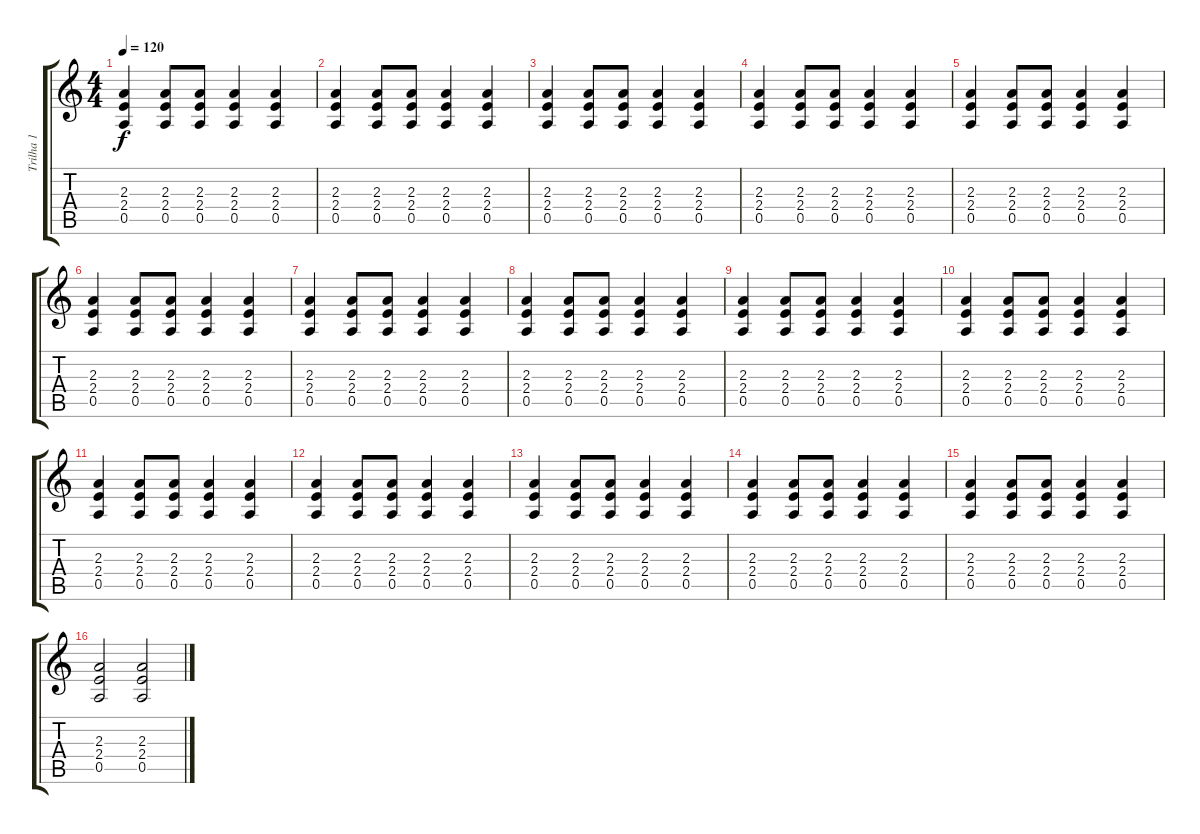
\track ("Trilha 1" "Trilha 1") {instrument acousticguitarnylon}
\staff {score tabs}
\tuning (E4 B3 G3 D3 A2 E2) {hide}
\ts (4 4)
\tempo 120
\clef g2
\ks c
(2.3 2.4 0.5).4{dy f} (2.3 2.4 0.5).8 (2.3 2.4 0.5).8 (2.3 2.4 0.5).4 (2.3 2.4 0.5).4 |
(2.3 2.4 0.5).4 (2.3 2.4 0.5).8 (2.3 2.4 0.5).8 (2.3 2.4 0.5).4 (2.3 2.4 0.5).4 |
(2.3 2.4 0.5).4 (2.3 2.4 0.5).8 (2.3 2.4 0.5).8 (2.3 2.4 0.5).4 (2.3 2.4 0.5).4 |
(2.3 2.4 0.5).4 (2.3 2.4 0.5).8 (2.3 2.4 0.5).8 (2.3 2.4 0.5).4 (2.3 2.4 0.5).4 |
(2.3 2.4 0.5).4 (2.3 2.4 0.5).8 (2.3 2.4 0.5).8 (2.3 2.4 0.5).4 (2.3 2.4 0.5).4 |
(2.3 2.4 0.5).4 (2.3 2.4 0.5).8 (2.3 2.4 0.5).8 (2.3 2.4 0.5).4 (2.3 2.4 0.5).4 |
(2.3 2.4 0.5).4 (2.3 2.4 0.5).8 (2.3 2.4 0.5).8 (2.3 2.4 0.5).4 (2.3 2.4 0.5).4 |
(2.3 2.4 0.5).4 (2.3 2.4 0.5).8 (2.3 2.4 0.5).8 (2.3 2.4 0.5).4 (2.3 2.4 0.5).4 |
(2.3 2.4 0.5).4 (2.3 2.4 0.5).8 (2.3 2.4 0.5).8 (2.3 2.4 0.5).4 (2.3 2.4 0.5).4 |
(2.3 2.4 0.5).4 (2.3 2.4 0.5).8 (2.3 2.4 0.5).8 (2.3 2.4 0.5).4 (2.3 2.4 0.5).4 |
(2.3 2.4 0.5).4 (2.3 2.4 0.5).8 (2.3 2.4 0.5).8 (2.3 2.4 0.5).4 (2.3 2.4 0.5).4 |
(2.3 2.4 0.5).4 (2.3 2.4 0.5).8 (2.3 2.4 0.5).8 (2.3 2.4 0.5).4 (2.3 2.4 0.5).4 |
(2.3 2.4 0.5).4 (2.3 2.4 0.5).8 (2.3 2.4 0.5).8 (2.3 2.4 0.5).4 (2.3 2.4 0.5).4 |
(2.3 2.4 0.5).4 (2.3 2.4 0.5).8 (2.3 2.4 0.5).8 (2.3 2.4 0.5).4 (2.3 2.4 0.5).4 |
(2.3 2.4 0.5).4 (2.3 2.4 0.5).8 (2.3 2.4 0.5).8 (2.3 2.4 0.5).4 (2.3 2.4 0.5).4 |
(2.3 2.4 0.5).2 (2.3 2.4 0.5).2
